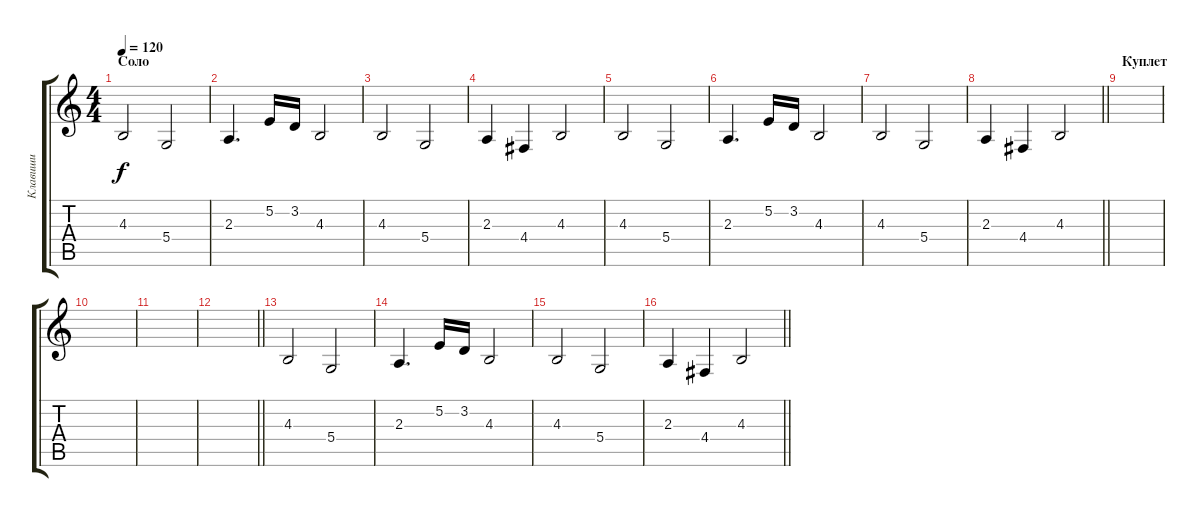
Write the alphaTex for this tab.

\track ("Клавиши" "Клавиши") {instrument pad1newage}
\staff {score tabs}
\tuning (E4 B3 G3 D3 A2 E2) {hide}
\ts (4 4)
\section ("" "Соло")
\tempo 120
\clef g2
\ks c
4.3.2{dy f} 5.4.2 |
2.3.4{d} 5.2.16 3.2.16 4.3.2 |
4.3.2 5.4.2 |
2.3.4 4.4.4 4.3.2 |
4.3.2 5.4.2 |
2.3.4{d} 5.2.16 3.2.16 4.3.2 |
4.3.2 5.4.2 |
\barLineRight lightlight
2.3.4 4.4.4 4.3.2 |
\section ("" "Куплет")
|
|
|
\barLineRight lightlight
|
4.3.2 5.4.2 |
2.3.4{d} 5.2.16 3.2.16 4.3.2 |
4.3.2 5.4.2 |
\barLineRight lightlight
2.3.4 4.4.4 4.3.2
